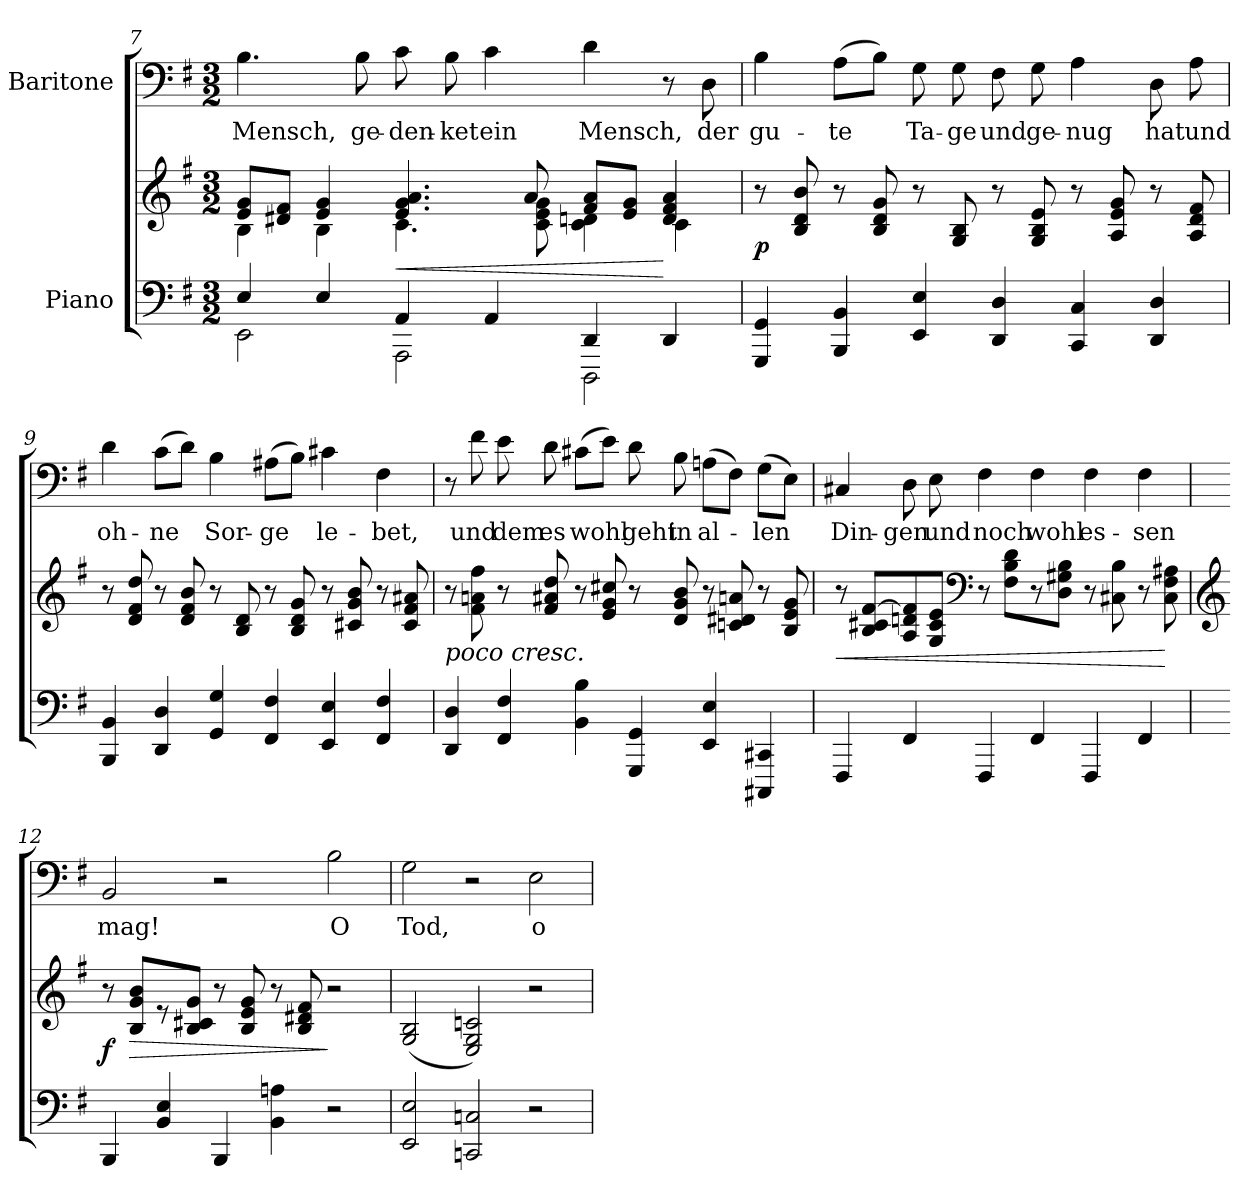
**kern	**kern	**dynam	**kern	**text
*part2	*part2	*part2	*part1	*part1
*staff3	*staff2	*staff2/3	*staff1	*staff1
*I"Piano	*	*	*I"Baritone	*
*clefF4	*clefG2	*	*clefF4	*
*k[f#]	*k[f#]	*	*k[f#]	*
*G:	*G:	*	*G:	*
*M3/2	*M3/2	*	*M3/2	*
=7	=7	=7	=7	=7
*^	*^	*	*	*
!	!	!	!	!	!	!LO:LY:b:color=#000000
4Ei/	2EEi\	8ei/ 8giL	4Bi\	.	4.Bi\	Mensch,
.	.	8d#Xi/ 8f#iJ	.	.	.	.
4Ei/	.	4ei/ 4gi	4Bi\	.	.	.
!	!	!	!	!	!	!LO:LY:b:color=#000000
.	.	.	.	.	8Bi\	ge-
!	!	!	!	!LO:HP:b	!	!
!	!	!	!	!	!	!LO:LY:b:color=#000000
4AAi/	2AAAi\	4.ei/ 4.gi 4.ai	4.ci\	<	8ci\	-den-
!	!	!	!	!	!	!LO:LY:b:color=#000000
.	.	.	.	.	8Bi\	-ket
!	!	!	!	!	!	!LO:LY:b:color=#000000
4AAi/	.	.	.	.	4ci\	ein
.	.	8ai/	8ci\ 8ei 8gi	.	.	.
!	!	!	!	!	!	!LO:LY:b:color=#000000
4DDi/	2DDDi\	8f#i/ 8aiL	4ci\ 4dni	.	4di\	Mensch,
.	.	8ei/ 8giJ	.	.	.	.
4DDi/	.	4di/ 4f#i 4ai	4ci\	[	8r	.
!	!	!	!	!	!	!LO:LY:b:color=#000000
.	.	.	.	.	8Di\	der
*v	*v	*	*	*	*	*
*	*v	*v	*	*	*
!!LO:LB:g=z
=8	=8	=8	=8	=8
!	!	!	!	!LO:LY:b:color=#000000
4GGGi/ 4GGi	8r	p	4Bi\	gu-
.	8Bi/ 8di 8bi	.	.	.
!	!	!	!	!LO:LY:b:color=#000000
4BBBi/ 4BBi	8r	.	(8Ai\L	-te
.	8Bi/ 8di 8gi	.	8Bi\J)	.
!	!	!	!	!LO:LY:b:color=#000000
4EEi/ 4Ei	8r	.	8Gi\	Ta-
!	!	!	!	!LO:LY:b:color=#000000
.	8Gi/ 8Bi	.	8Gi\	-ge
!	!	!	!	!LO:LY:b:color=#000000
4DDi/ 4Di	8r	.	8F#i\	und
!	!	!	!	!LO:LY:b:color=#000000
.	8Gi/ 8Bi 8ei	.	8Gi\	ge-
!	!	!	!	!LO:LY:b:color=#000000
4CCi/ 4Ci	8r	.	4Ai\	-nug
.	8Ai/ 8ei 8gi	.	.	.
!	!	!	!	!LO:LY:b:color=#000000
4DDi/ 4Di	8r	.	8Di\	hat
!	!	!	!	!LO:LY:b:color=#000000
.	8Ai/ 8di 8f#i	.	8Ai\	und
=9	=9	=9	=9	=9
!	!	!	!	!LO:LY:b:color=#000000
4BBBi/ 4BBi	8r	.	4di\	oh-
.	8di/ 8f#i 8ddi	.	.	.
!	!	!	!	!LO:LY:b:color=#000000
4DDi/ 4Di	8r	.	(8ci\L	-ne
.	8di/ 8f#i 8bi	.	8di\J)	.
!	!	!	!	!LO:LY:b:color=#000000
4GGi/ 4Gi	8r	.	4Bi\	Sor-
.	8Bi/ 8di	.	.	.
!	!	!	!	!LO:LY:b:color=#000000
4FF#i/ 4F#i	8r	.	(8A#Xi\L	-ge
.	8Bi/ 8di 8gi	.	8Bi\J)	.
!	!	!	!	!LO:LY:b:color=#000000
4EEi/ 4Ei	8r	.	4c#Xi\	le-
.	8c#Xi/ 8gi 8bi	.	.	.
!	!	!	!	!LO:LY:b:color=#000000
4FF#i/ 4F#i	8r	.	4F#i\	-bet,
.	8c#i/ 8f#i 8a#Xi	.	.	.
!!LO:LB:g=z
=10	=10	=10	=10	=10
!	!LO:TX:b:i:t=poco cresc.	!	!	!
4DDi/ 4Di	8r	.	8r	.
!	!	!	!	!LO:LY:b:color=#000000
.	8f#i\ 8ani 8ff#i	.	8f#i\	und
!	!	!	!	!LO:LY:b:color=#000000
4FF#i/ 4F#i	8r	.	8ei\	dem
!	!	!	!	!LO:LY:b:color=#000000
.	8f#i/ 8a#Xi 8ddi	.	8di\	es
!	!	!	!	!LO:LY:b:color=#000000
4BBi\ 4Bi	8r	.	(8c#Xi\L	wohl
.	8ei/ 8gi 8cc#Xi	.	8ei\J)	.
!	!	!	!	!LO:LY:b:color=#000000
4GGGi/ 4GGi	8r	.	8di\	geht
!	!	!	!	!LO:LY:b:color=#000000
.	8di/ 8gi 8bi	.	8Bi\	in
!	!	!	!	!LO:LY:b:color=#000000
4EEi/ 4Ei	8r	.	(8Ani\L	al-
.	8cni/ 8d#Xi 8ani	.	8F#i\J)	.
!	!	!	!	!LO:LY:b:color=#000000
4CCC#Xi/ 4CC#Xi	8r	.	(8Gi\L	-len
.	8Bi/ 8ei 8gi	.	8Ei\J)	.
=11	=11	=11	=11	=11
!	!	!LO:HP:b	!	!
!	!	!	!	!LO:LY:b:color=#000000
4FFF#i/	8r	<	4C#Xi/	Din-
.	8Bi/ 8c#Xi [8f#iL	.	.	.
!	!	!	!	!LO:LY:b:color=#000000
4FF#i/	8Ai/ 8dni 8f#i]	.	8Di\	-gen
!	!	!	!	!LO:LY:b:color=#000000
.	8Gi/ 8c#i 8eiJ	.	8Ei\	und
*	*clefF4	*	*	*
!	!	!	!	!LO:LY:b:color=#000000
4FFF#i/	8r	.	4F#i\	noch
.	8F#i\ 8Bi 8diL	.	.	.
!	!	!	!	!LO:LY:b:color=#000000
4FF#i/	8r	.	4F#i\	wohl
.	8Di\ 8G#Xi 8BiJ	.	.	.
!	!	!	!	!LO:LY:b:color=#000000
4FFF#i/	8r	.	4F#i\	es-
.	8C#Xi\ 8Bi	.	.	.
!	!	!	!	!LO:LY:b:color=#000000
4FF#i/	8r	.	4F#i\	-sen
.	8C#i\ 8F#i 8A#Xi	[	.	.
=12	=12	=12	=12	=12
*	*clefG2	*	*	*
!	!	!	!	!LO:LY:b:color=#000000
4BBBi/	8r	f	2BBi/	mag!
!	!	!LO:HP:b	!	!
.	8Bi/ 8gi 8biL	>	.	.
4BBi/ 4Ei	8r	.	.	.
.	8Bi/ 8c#Xi 8giJ	.	.	.
4BBBi/	8r	.	2r	.
.	8Bi/ 8ei 8gi	.	.	.
4BBi\ 4Ani	8r	.	.	.
.	8Bi/ 8d#Xi 8f#i	.	.	.
!	!	!	!	!LO:LY:b:color=#000000
2r	2r	]	2Bi\	O
!!LO:PB:g=z
=13	=13	=13	=13	=13
!	!	!	!	!LO:LY:b:color=#000000
2EEi/ 2Ei	(2Gi/ 2Bi	.	2Gi\	Tod,
2CCni/ 2Cni	2Ei/ 2Gi 2cni)	.	2r	.
!	!	!	!	!LO:LY:b:color=#000000
2r	2r	.	2Ei\	o
=	=	=	=	=
*-	*-	*-	*-	*-
